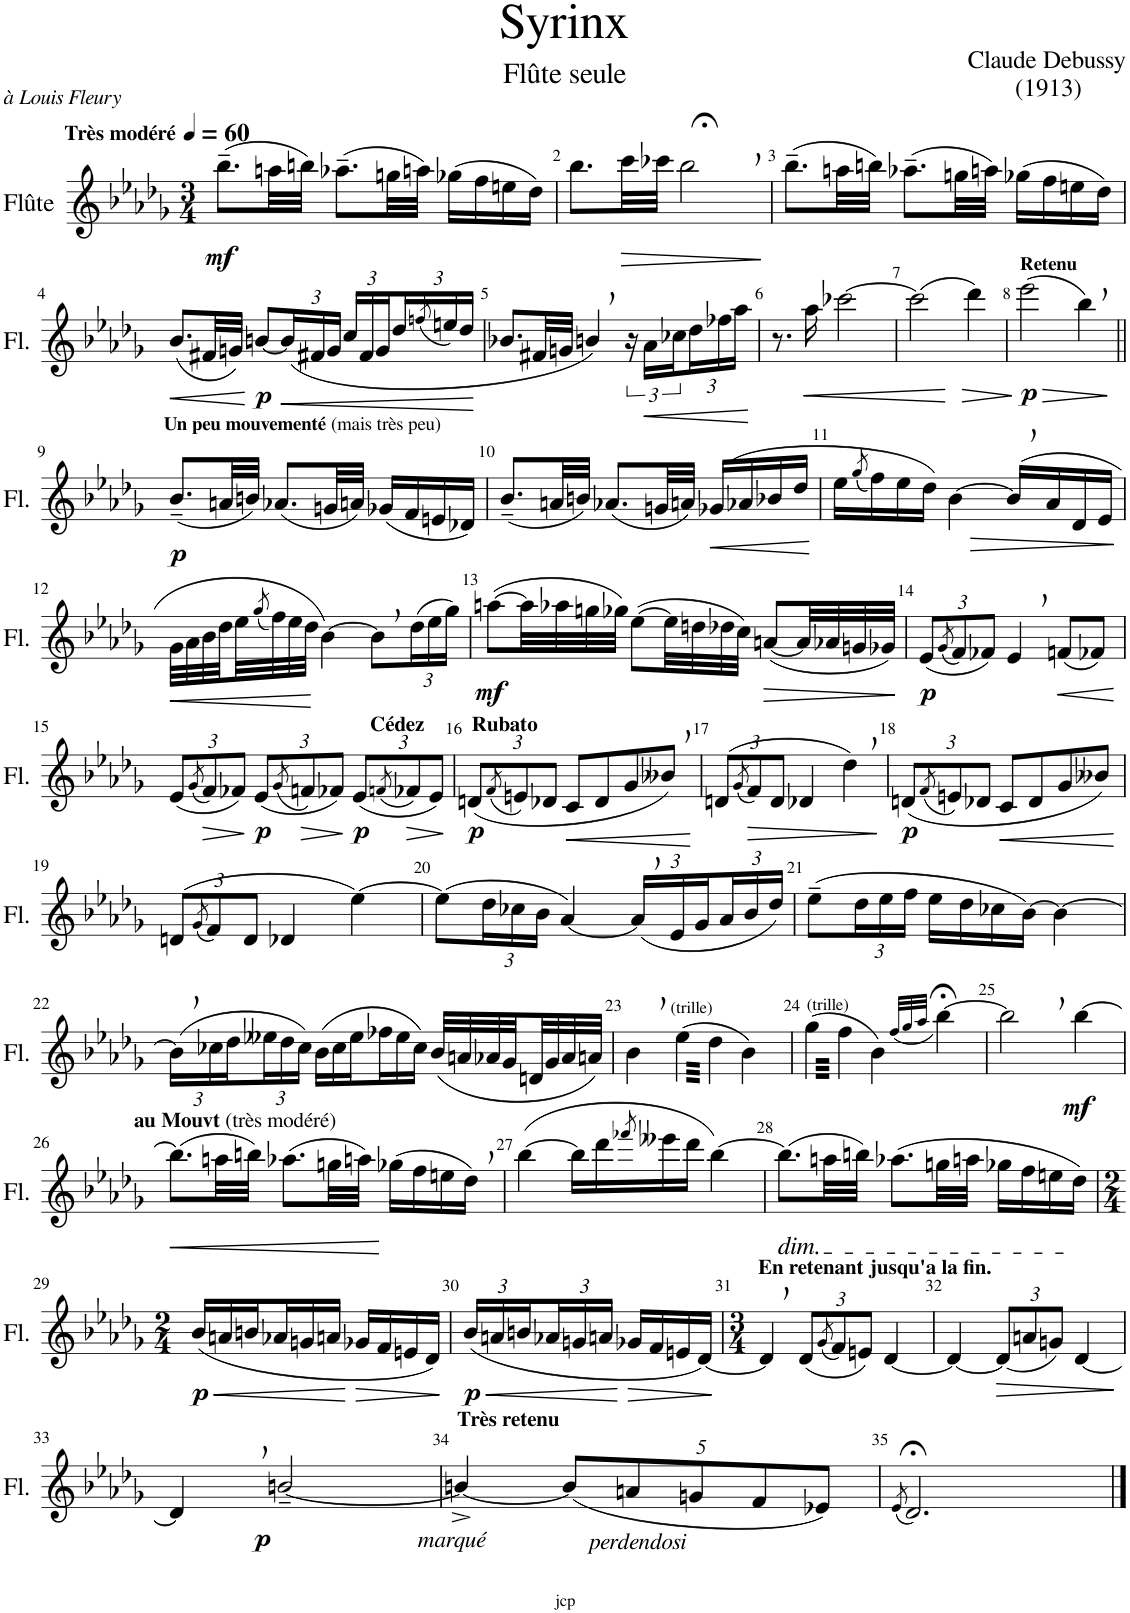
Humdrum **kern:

**kern	**dynam
*part1	*part1
*staff1	*staff1
*I"Flûte	*
*I'Fl.	*
*clefG2	*
*k[b-e-a-d-g-]	*
*M3/4	*
*MM60	*
=1	=1
!LO:TX:a:B:t=Très modéré	!
!	!LO:DY:b
(8.bb-~\L	mf
32aan\LL	.
32bbn\JJJ)	.
(8.aa-X~\L	.
32ggn\LL	.
32aan\JJJ)	.
(16gg-X\LL	.
16ff\	.
16een\	.
16dd-\JJ)	.
=2	=2
8.bb-\L	.
!	!LO:HP:b
32ccc\LL	>
32ccc-X\JJJ	.
2bb-;<,\	.
.	]
=3	=3
(8.bb-~\L	.
32aan\LL	.
32bbn\JJJ)	.
(8.aa-X~\L	.
32ggn\LL	.
32aan\JJJ)	.
(16gg-X\LL	.
16ff\	.
16een\	.
16dd-\JJ)	.
!!LO:LB:g=z
=4	=4
!	!LO:HP:b
(8.b-/L	<
32f#X/LL	.
32gn/JJJ)	.
!	!LO:DY:n=1:b
[8bn/L	[ p
*Xbrackettup	*
!	!LO:HP:b
(24b/L]	<
24f#X/	.
24g/JJ	.
24cc/LL	.
24f#/	.
24g/	.
24dd-/	.
(8qffn/	.
24een/)	.
24dd-/JJ	.
.	[
=5	=5
8.b-X/L	.
32f#X/LL	.
32gn/JJJ	.
4bn,/)	.
*brackettup	*
24r	.
!	!LO:HP:b
24a-\LL	<
24cc-X\	.
*Xbrackettup	*
24dd-\	.
24ff-X\	.
24aa-\JJ	.
.	[
=6	=6
8.r	.
!	!LO:HP:b
16aa-\	<
[2ccc-X\	.
=7	=7
(2ccc-\]	.
!	!LO:HP:n=1:b
4ddd-\)	[ >
.	]
=8	=8
!LO:TX:a:B:t=Retenu	!
!	!LO:HP:b
!	!LO:DY:n=1:b
(2eee-\	> p
4bb-,\)	.
.	]
!!LO:LB:g=z
=9||	=9||
!LO:TX:a:B:t=Un peu mouvementé	!
!LO:TX:a:t=(mais très peu)	!
!	!LO:DY:b
(8.b-~/L	p
32an/LL	.
32bn/JJJ)	.
(8.a-X/L	.
32gn/LL	.
32an/JJJ)	.
(16g-X/LL	.
16f/	.
16en/	.
16d-X/JJ)	.
=10	=10
(8.b-~/L	.
32an/LL	.
32bn/JJJ)	.
(8.a-X/L	.
32gn/LL	.
32an/JJJ)	.
!	!LO:HP:b
(>16g-X/LL	<
16a-X/	.
16b-X/	.
16dd-/JJ	.
.	[
=11	=11
16ee-\LL	.
(8qgg-/	.
16ff\)	.
16ee-\	.
16dd-\JJ)	.
!	!LO:HP:b
[4b-\	>
(>16b-,/LL]	.
16a-/	.
16d-/	.
16e-/JJ	.
.	]
!!LO:LB:g=z
=12	=12
!	!LO:HP:b
32g-\LLL	<
32a-\	.
32b-\	.
32dd-\	.
32ee-\	.
(8qgg-/	.
32ff\)	.
32ee-\	.
32dd-\JJJ	.
[4b-\)	[
8b-,\L]	.
(24dd-\L	.
24ee-\	.
24gg-\JJ)	.
=13	=13
!	!LO:DY:b
(>[8aan\L	mf
32aa\LL]	.
32aa-X\	.
32ggn\	.
32gg-X\JJJ)	.
([8ee-\L	.
32ee-\LL]	.
32ddn\	.
32dd-X\	.
32cc\JJJ)	.
!	!LO:HP:b
([8an/L	>
32a/LL]	.
32a-X/	.
32gn/	.
32g-X/JJJ)	.
.	]
=14	=14
!	!LO:DY:b
(12e-/L	p
(8qg-/	.
12f/)	.
12f-X/J)	.
4e-,/	.
!	!LO:HP:b
(8fn/L	<
8f-X/J)	.
.	[
!!LO:LB:g=z
=15	=15
(12e-/L	.
(8qg-/	.
12f/)	.
12f-X/J)	.
!	!LO:DY:b
(12e-/L	p
(8qg-/	.
12fn/)	.
12f-X/J)	.
!LO:TX:a:B:t=Cédez	!
!	!LO:DY:b
(12e-/L	p
(8qfn/	.
12f-X/)	.
12e-/J)	.
=16	=16
!LO:TX:a:B:t=Rubato	!
!	!LO:DY:b
(12dn/L	p
(8qf/	.
12en/)	.
12d-X/J	.
!	!LO:HP:b
8c/L	<
8d-/	.
8g-/	.
8b--X,/J)	.
.	[
=17	=17
(>12dn/L	.
(8qg-/	.
12f/)	.
12d/J	.
4d-X/	.
4dd-,\)	.
=18	=18
!	!LO:DY:b
(12dn/L	p
(8qf/	.
12en/)	.
12d-X/J	.
!	!LO:HP:b
8c/L	<
8d-/	.
8g-/	.
8b--X/J)	.
.	[
!!LO:LB:g=z
=19	=19
(12dn/L	.
(8qg-/	.
12f/)	.
12d/J	.
4d-X/	.
[4ee-\)	.
=20	=20
(8ee-\L]	.
24dd-\L	.
24cc-X\	.
24b-\JJ	.
[4a-/)	.
(24a-,/LL]	.
24e-/	.
24g-/	.
24a-/	.
24b-/	.
24dd-/JJ)	.
=21	=21
(8ee-~\L	.
24dd-\L	.
24ee-\	.
24ff\JJ	.
16ee-\LL	.
16dd-\	.
16cc-X\	.
[16b-\JJ)	.
4b-\_	.
!!LO:LB:g=z
=22	=22
(24b-,\LL]	.
24cc-X\	.
24dd-\	.
24ee--X\	.
24dd-\	.
24cc-\JJ)	.
(24b-\LL	.
24cc-\	.
24ee--\	.
24ff-X\	.
24ee--\	.
24cc-\JJ)	.
(32b-/LLL	.
32an/	.
32a-X/	.
32g-/	.
32dn/	.
32g-/	.
32a-/	.
32an/JJJ)	.
=23	=23
4b-,\	.
*brackettup	*
!LO:TX:a:t=(trille)	!
*tremolo	*
(64ee-\LLLL	.
64dd-\	.
64ee-\	.
64dd-\	.
64ee-\	.
64dd-\	.
64ee-\	.
64dd-\	.
64ee-\	.
64dd-\	.
64ee-\	.
64dd-\	.
64ee-\	.
64dd-\	.
64ee-\	.
64dd-\JJJJ	.
*Xtremolo	*
4b-\)	.
.	.
.	.
.	.
.	.
.	.
.	.
.	.
=24	=24
!LO:TX:a:t=(trille)	!
*tremolo	*
(64gg-\LLLL	.
64ff\	.
64gg-\	.
64ff\	.
64gg-\	.
64ff\	.
64gg-\	.
64ff\	.
64gg-\	.
64ff\	.
64gg-\	.
64ff\	.
64gg-\	.
64ff\	.
64gg-\	.
64ff\JJJJ	.
*Xtremolo	*
4b-\)	.
.	.
.	.
.	.
.	.
.	.
.	.
.	.
(32qff/LLL	.
32qgg-/	.
32qaa-/JJJ	.
[4bb-;<\)	.
=25	=25
2bb-,\]	.
!	!LO:DY:b
[4bb-\	mf
!!LO:LB:g=z
=26	=26
!LO:TX:a:B:t=au Mouvt	!
!LO:TX:a:t=(très modéré)	!
!	!LO:HP:b
(8.bb-\L]	<
32aan\LL	.
32bbn\JJJ)	.
(8.aa-X\L	.
32ggn\LL	.
32aan\JJJ)	.
(16gg-X\LL	[
16ff\	.
16een\	.
16dd-,\JJ)	.
=27	=27
([4bb-\	.
16bb-\LL]	.
16ddd-\	.
8qfff-X/	.
16eee--X\	.
16ddd-\JJ	.
[4bb-\)	.
=28	=28
!LO:TX:b:i:t=dim.	!
(8.bb-\L]	.
32aan\LL	.
32bbn\JJJ)	.
(8.aa-X\L	.
32ggn\LL	.
32aan\JJJ	.
16gg-X\LL	.
16ff\	.
16een\	.
16dd-\JJ)	.
!!LO:LB:g=z
=29	=29
*M2/4	*
*Xbrackettup	*
!	!LO:HP:b
!	!LO:DY:n=1:b
(24b-/LL	< p
24an/	.
24bn/	.
24a-X/	.
24gn/	.
24an/JJ	.
!	!LO:HP:n=1:b
16g-X/LL	[ >
16f/	.
16en/	.
16d-/JJ)	.
.	]
=30	=30
!	!LO:HP:b
!	!LO:DY:n=1:b
(24b-/LL	< p
24an/	.
24bn/	.
24a-X/	.
24gn/	.
24an/JJ	.
!	!LO:HP:n=1:b
16g-X/LL	[ >
16f/	.
16en/	.
[16d-/JJ)	.
.	]
=31	=31
*M3/4	*
!LO:TX:a:B:t=En retenant jusqu'a la fin.	!
4d-/]	.
(12d-/L	.
(8qg-/	.
12f/)	.
12en/J)	.
[4d-/	.
=32	=32
4d-/_	.
!	!LO:HP:b
(12d-/L]	>
12an/	.
12gn/J)	.
[4d-/	.
.	]
!!LO:LB:g=z
=33	=33
4d-,/]	.
!	!LO:DY:b
[2bn~/	p
=34	=34
!LO:TX:a:B:t=Très retenu	!
!LO:TX:b:i:t=marqué	!
4bn^/_	.
!LO:TX:b:i:t=perdendosi	!
(10b/L]	.
10an/	.
10gn/	.
10f/	.
10e-X/J)	.
=35	=35
(8qe-/	.
2.d-;</)	.
==	==
*-	*-
